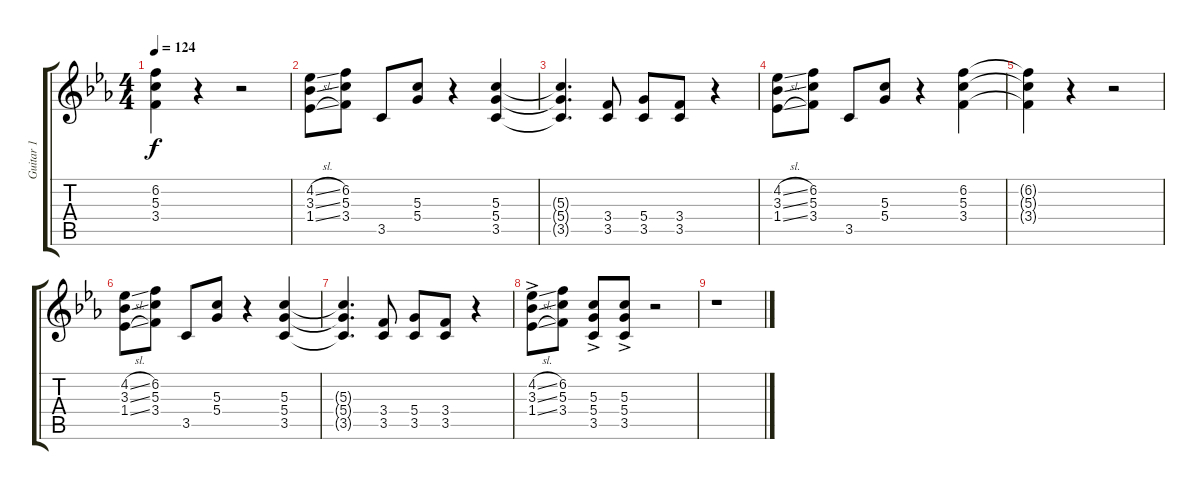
\track ("Guitar 1" "Guitar 1") {instrument distortionguitar}
\staff {score tabs}
\tuning (E4 B3 G3 D3 A2 E2) {hide}
\ts (4 4)
\tempo 124
\clef g2
\ks eb
(6.2{t} 5.3{t} 3.4{t}).4{dy f} r.4 r.2 |
(4.2{sl} 3.3{sl} 1.4{sl}).8 (6.2 5.3 3.4).8 3.5.8 (5.3 5.4).8 r.4 (5.3 5.4 3.5).4 |
(5.3{t} 5.4{t} 3.5{t}).4{d} (3.4 3.5).8 (5.4 3.5).8 (3.4 3.5).8 r.4 |
(4.2{sl} 3.3{sl} 1.4{sl}).8 (6.2 5.3 3.4).8 3.5.8 (5.3 5.4).8 r.4 (6.2 5.3 3.4).4 |
(6.2{t} 5.3{t} 3.4{t}).4 r.4 r.2 |
(4.2{sl} 3.3{sl} 1.4{sl}).8 (6.2 5.3 3.4).8 3.5.8 (5.3 5.4).8 r.4 (5.3 5.4 3.5).4 |
(5.3{t} 5.4{t} 3.5{t}).4{d} (3.4 3.5).8 (5.4 3.5).8 (3.4 3.5).8 r.4 |
(4.2{sl ac} 3.3{sl ac} 1.4{sl ac}).8 (6.2 5.3 3.4).8 (5.3{ac} 5.4{ac} 3.5{ac}).8 (5.3{ac} 5.4{ac} 3.5{ac}).8 r.2 |
r.1
